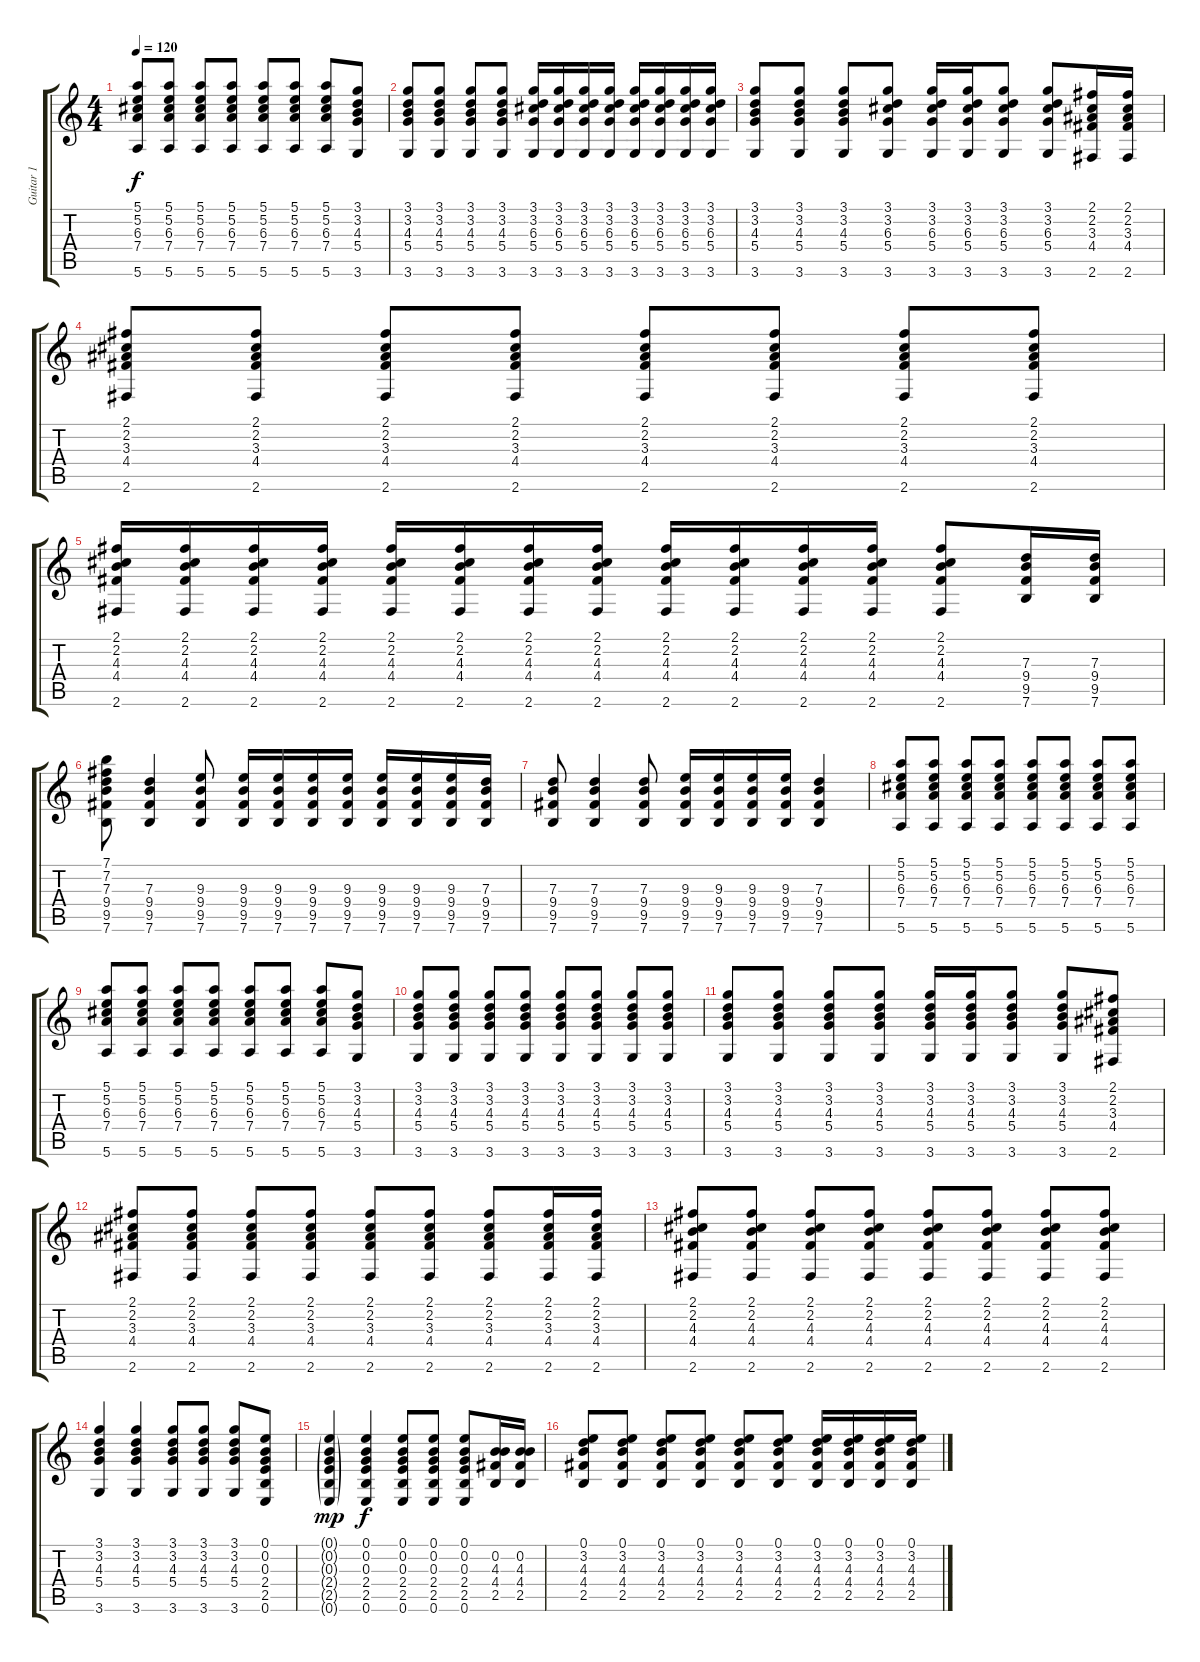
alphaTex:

\track ("Guitar 1" "Guitar 1") {instrument acousticguitarsteel}
\staff {score tabs}
\tuning (E4 B3 G3 D3 A2 E2) {hide}
\ts (4 4)
\tempo 120
\clef g2
\ks c
(5.1 5.2 6.3 7.4 5.6).8{dy f} (5.1 5.2 6.3 7.4 5.6).8 (5.1 5.2 6.3 7.4 5.6).8 (5.1 5.2 6.3 7.4 5.6).8 (5.1 5.2 6.3 7.4 5.6).8 (5.1 5.2 6.3 7.4 5.6).8 (5.1 5.2 6.3 7.4 5.6).8 (3.1 3.2 4.3 5.4 3.6).8 |
(3.1 3.2 4.3 5.4 3.6).8 (3.1 3.2 4.3 5.4 3.6).8 (3.1 3.2 4.3 5.4 3.6).8 (3.1 3.2 4.3 5.4 3.6).8 (3.1 3.2 6.3 5.4 3.6).16 (3.1 3.2 6.3 5.4 3.6).16 (3.1 3.2 6.3 5.4 3.6).16 (3.1 3.2 6.3 5.4 3.6).16 (3.1 3.2 6.3 5.4 3.6).16 (3.1 3.2 6.3 5.4 3.6).16 (3.1 3.2 6.3 5.4 3.6).16 (3.1 3.2 6.3 5.4 3.6).16 |
(3.1 3.2 4.3 5.4 3.6).8 (3.1 3.2 4.3 5.4 3.6).8 (3.1 3.2 4.3 5.4 3.6).8 (3.1 3.2 6.3 5.4 3.6).8 (3.1 3.2 6.3 5.4 3.6).16 (3.1 3.2 6.3 5.4 3.6).16 (3.1 3.2 6.3 5.4 3.6).8 (3.1 3.2 6.3 5.4 3.6).8 (2.1 2.2 3.3 4.4 2.6).16 (2.1 2.2 3.3 4.4 2.6).16 |
(2.1 2.2 3.3 4.4 2.6).8 (2.1 2.2 3.3 4.4 2.6).8 (2.1 2.2 3.3 4.4 2.6).8 (2.1 2.2 3.3 4.4 2.6).8 (2.1 2.2 3.3 4.4 2.6).8 (2.1 2.2 3.3 4.4 2.6).8 (2.1 2.2 3.3 4.4 2.6).8 (2.1 2.2 3.3 4.4 2.6).8 |
(2.1 2.2 4.3 4.4 2.6).16 (2.1 2.2 4.3 4.4 2.6).16 (2.1 2.2 4.3 4.4 2.6).16 (2.1 2.2 4.3 4.4 2.6).16 (2.1 2.2 4.3 4.4 2.6).16 (2.1 2.2 4.3 4.4 2.6).16 (2.1 2.2 4.3 4.4 2.6).16 (2.1 2.2 4.3 4.4 2.6).16 (2.1 2.2 4.3 4.4 2.6).16 (2.1 2.2 4.3 4.4 2.6).16 (2.1 2.2 4.3 4.4 2.6).16 (2.1 2.2 4.3 4.4 2.6).16 (2.1 2.2 4.3 4.4 2.6).8 (7.3 9.4 9.5 7.6).16 (7.3 9.4 9.5 7.6).16 |
(7.1 7.2 7.3 9.4 9.5 7.6).8 (7.3 9.4 9.5 7.6).4 (9.3 9.4 9.5 7.6).8 (9.3 9.4 9.5 7.6).16 (9.3 9.4 9.5 7.6).16 (9.3 9.4 9.5 7.6).16 (9.3 9.4 9.5 7.6).16 (9.3 9.4 9.5 7.6).16 (9.3 9.4 9.5 7.6).16 (9.3 9.4 9.5 7.6).16 (7.3 9.4 9.5 7.6).16 |
(7.3 9.4 9.5 7.6).8 (7.3 9.4 9.5 7.6).4 (7.3 9.4 9.5 7.6).8 (9.3 9.4 9.5 7.6).16 (9.3 9.4 9.5 7.6).16 (9.3 9.4 9.5 7.6).16 (9.3 9.4 9.5 7.6).16 (7.3 9.4 9.5 7.6).4 |
(5.1 5.2 6.3 7.4 5.6).8 (5.1 5.2 6.3 7.4 5.6).8 (5.1 5.2 6.3 7.4 5.6).8 (5.1 5.2 6.3 7.4 5.6).8 (5.1 5.2 6.3 7.4 5.6).8 (5.1 5.2 6.3 7.4 5.6).8 (5.1 5.2 6.3 7.4 5.6).8 (5.1 5.2 6.3 7.4 5.6).8 |
(5.1 5.2 6.3 7.4 5.6).8 (5.1 5.2 6.3 7.4 5.6).8 (5.1 5.2 6.3 7.4 5.6).8 (5.1 5.2 6.3 7.4 5.6).8 (5.1 5.2 6.3 7.4 5.6).8 (5.1 5.2 6.3 7.4 5.6).8 (5.1 5.2 6.3 7.4 5.6).8 (3.1 3.2 4.3 5.4 3.6).8 |
(3.1 3.2 4.3 5.4 3.6).8 (3.1 3.2 4.3 5.4 3.6).8 (3.1 3.2 4.3 5.4 3.6).8 (3.1 3.2 4.3 5.4 3.6).8 (3.1 3.2 4.3 5.4 3.6).8 (3.1 3.2 4.3 5.4 3.6).8 (3.1 3.2 4.3 5.4 3.6).8 (3.1 3.2 4.3 5.4 3.6).8 |
(3.1 3.2 4.3 5.4 3.6).8 (3.1 3.2 4.3 5.4 3.6).8 (3.1 3.2 4.3 5.4 3.6).8 (3.1 3.2 4.3 5.4 3.6).8 (3.1 3.2 4.3 5.4 3.6).16 (3.1 3.2 4.3 5.4 3.6).16 (3.1 3.2 4.3 5.4 3.6).8 (3.1 3.2 4.3 5.4 3.6).8 (2.1 2.2 3.3 4.4 2.6).8 |
(2.1 2.2 3.3 4.4 2.6).8 (2.1 2.2 3.3 4.4 2.6).8 (2.1 2.2 3.3 4.4 2.6).8 (2.1 2.2 3.3 4.4 2.6).8 (2.1 2.2 3.3 4.4 2.6).8 (2.1 2.2 3.3 4.4 2.6).8 (2.1 2.2 3.3 4.4 2.6).8 (2.1 2.2 3.3 4.4 2.6).16 (2.1 2.2 3.3 4.4 2.6).16 |
(2.1 2.2 4.3 4.4 2.6).8 (2.1 2.2 4.3 4.4 2.6).8 (2.1 2.2 4.3 4.4 2.6).8 (2.1 2.2 4.3 4.4 2.6).8 (2.1 2.2 4.3 4.4 2.6).8 (2.1 2.2 4.3 4.4 2.6).8 (2.1 2.2 4.3 4.4 2.6).8 (2.1 2.2 4.3 4.4 2.6).8 |
(3.1 3.2 4.3 5.4 3.6).4 (3.1 3.2 4.3 5.4 3.6).4 (3.1 3.2 4.3 5.4 3.6).8 (3.1 3.2 4.3 5.4 3.6).8 (3.1 3.2 4.3 5.4 3.6).8 (0.1 0.2 0.3 2.4 2.5 0.6).8 |
(0.1{g} 0.2{g} 0.3{g} 2.4{g} 2.5{g} 0.6{g}).4{dy mp} (0.1 0.2 0.3 2.4 2.5 0.6).4{dy f} (0.1 0.2 0.3 2.4 2.5 0.6).8 (0.1 0.2 0.3 2.4 2.5 0.6).8 (0.1 0.2 0.3 2.4 2.5 0.6).8 (0.2 4.3 4.4 2.5).16 (0.2 4.3 4.4 2.5).16 |
(0.1 3.2 4.3 4.4 2.5).8 (0.1 3.2 4.3 4.4 2.5).8 (0.1 3.2 4.3 4.4 2.5).8 (0.1 3.2 4.3 4.4 2.5).8 (0.1 3.2 4.3 4.4 2.5).8 (0.1 3.2 4.3 4.4 2.5).8 (0.1 3.2 4.3 4.4 2.5).16 (0.1 3.2 4.3 4.4 2.5).16 (0.1 3.2 4.3 4.4 2.5).16 (0.1 3.2 4.3 4.4 2.5).16
